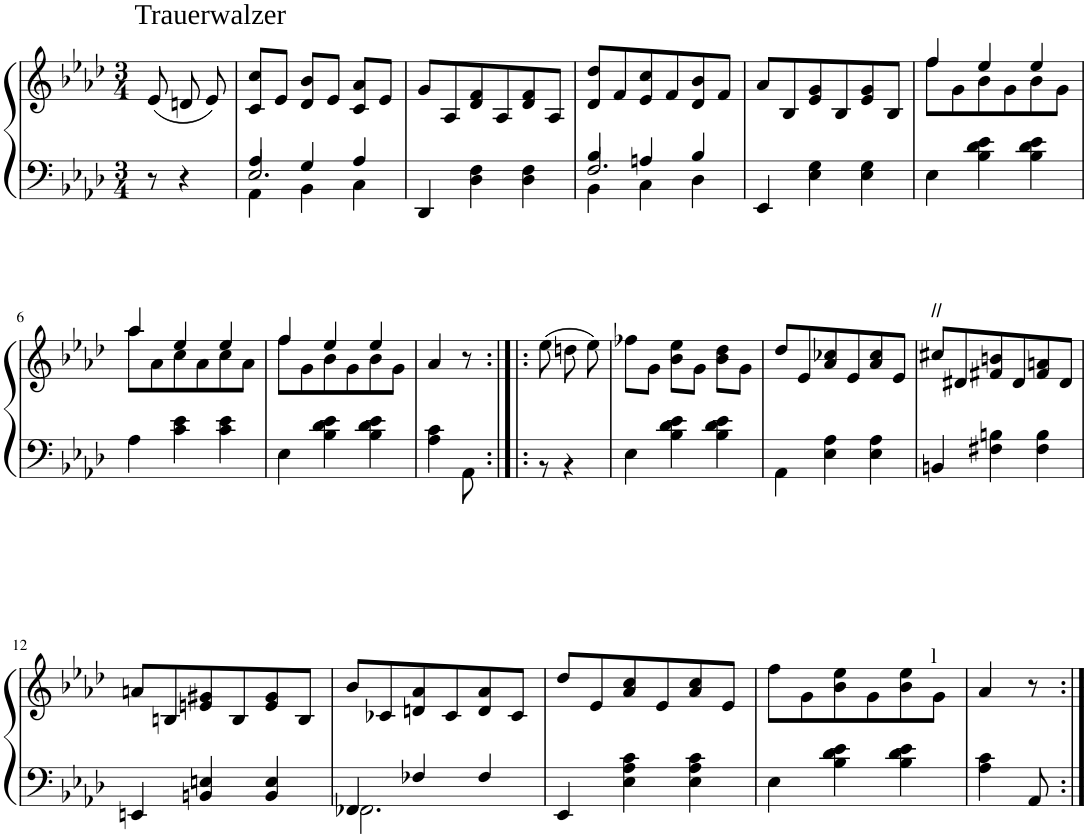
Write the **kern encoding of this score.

**kern	**kern
*part1	*part1
*staff2	*staff1
*I"1.	*
*clefF4	*clefG2
*k[b-e-a-d-]	*k[b-e-a-d-]
*M3/4	*M3/4
=	=
*^	*
*	*^	*
!	!	!	!LO:TX:a:t=Trauerwalzer
8r	4ryy	4ryy	(<8e-/
4r	.	.	8dn/
.	8ryy	8ryy	8e-/)
=1	=1	=1	=1
4A-/	4AA-\	2.E-/	8c/ 8cc/L
.	.	.	8e-/J
4G/	4BB-\	.	8d-/ 8b-/L
.	.	.	8e-/J
4A-/	4C\	.	8c/ 8a-/L
.	.	.	8e-/J
=2	=2	=2	=2
4DD-/	2ryy	2ryy	8g/L
.	.	.	8A-/
4D-\ 4F\	.	.	8d-/ 8f/
.	.	.	8A-/
4D-\ 4F\	4ryy	4ryy	8d-/ 8f/
.	.	.	8A-/J
=3	=3	=3	=3
4B-/	4BB-\	2.F/	8d-/ 8dd-/L
.	.	.	8f/
4An/	4C\	.	8e-/ 8cc/
.	.	.	8f/
4B-/	4D-\	.	8d-/ 8b-/
.	.	.	8f/J
=4	=4	=4	=4
4EE-/	2ryy	2ryy	8a-/L
.	.	.	8B-/
4E-\ 4G\	.	.	8e-/ 8g/
.	.	.	8B-/
4E-\ 4G\	4ryy	4ryy	8e-/ 8g/
.	.	.	8B-/J
*v	*v	*v	*
=5	=5
*	*^
4E-\	4ff/	8ff\L
.	.	8g\
4B-\ 4d-\ 4e-\	4ee-/	8b-\
.	.	8g\
4B-\ 4d-\ 4e-\	4ee-/	8b-\
.	.	8g\J
!!LO:LB:g=z	!!
=6	=6	=6
4A-\	4aa-/	8aa-\L
.	.	8a-\
4c\ 4e-\	4ee-/	8cc\
.	.	8a-\
4c\ 4e-\	4ee-/	8cc\
.	.	8a-\J
=7	=7	=7
4E-\	4ff/	8ff\L
.	.	8g\
4B-\ 4d-\ 4e-\	4ee-/	8b-\
.	.	8g\
4B-\ 4d-\ 4e-\	4ee-/	8b-\
.	.	8g\J
*	*v	*v
=8	=8
*^	*
4ryy	4A-\ 4c\	4a-/
8ryy	8AA-\	8r
=8X1:|!|:	=8X1:|!|:	=8X1:|!|:
4ryy	8r	(>8ee-\
.	4r	8ddn\
8ryy	.	8ee-\)
=9	=9	=9
2ryy	4E-\	8ff-X\L
.	.	8g\J
.	4B-\ 4d-\ 4e-\	8b-\ 8ee-\L
.	.	8g\J
4ryy	4B-\ 4d-\ 4e-\	8b-\ 8dd-\L
.	.	8g\J
=10	=10	=10
2ryy	4AA-\	8dd-/L
.	.	8e-/
.	4E-\ 4A-\	8a-/ 8cc-X/
.	.	8e-/
4ryy	4E-\ 4A-\	8a-/ 8cc-/
.	.	8e-/J
=11	=11	=11
!	!	!LO:TX:a:t=//
!LO:TX:b:t=l	!	!
4BBn/	2ryy	8cc#X/L
.	.	8d#X/
4F#X\ 4Bn\	.	8f#X/ 8bn/
.	.	8d#/
4F#\ 4B\	4ryy	8f#/ 8an/
.	.	8d#/J
!!LO:LB:g=z
=12	=12	=12
4EEn/	2ryy	8an/L
.	.	8Bn/
4BBn/ 4En/	.	8en/ 8g#X/
.	.	8B/
4BB/ 4E/	4ryy	8e/ 8g#/
.	.	8B/J
=13	=13	=13
4FF-X/	2.FF-\	8b-/L
.	.	8c-X/
4F-X/	.	8dn/ 8a-/
.	.	8c-/
4F-/	.	8d/ 8a-/
.	.	8c-/J
=14	=14	=14
4EE-/	2ryy	8dd-/L
.	.	8e-/
4E-\ 4A-\ 4c\	.	8a-/ 8cc/
.	.	8e-/
4E-\ 4A-\ 4c\	4ryy	8a-/ 8cc/
.	.	8e-/J
=15	=15	=15
4E-\	2ryy	8ff\L
.	.	8g\
4B-\ 4d-\ 4e-\	.	8b-\ 8ee-\
.	.	8g\
4B-\ 4d-\ 4e-\	4ryy	8b-\ 8ee-\
.	.	8g\J
=16	=16	=16
4A-\ 4c\	4ryy	4a-/
8AA-/	8ryy	8r
*v	*v	*
=:|!	=:|!
*-	*-
